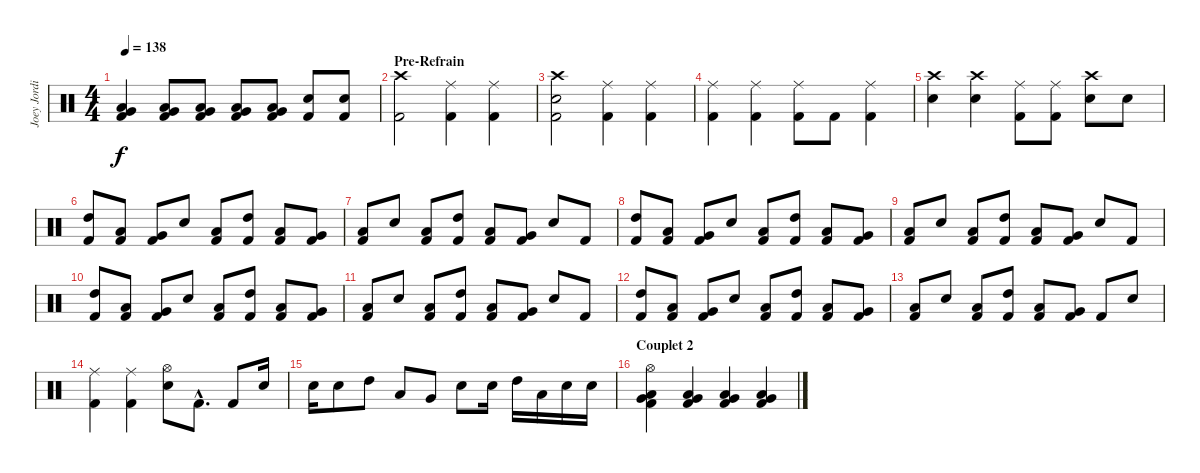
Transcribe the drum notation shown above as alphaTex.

\track ("Joey Jordison" "Joey Jordi") {instrument percussion}
\staff {score}
\articulation defaults
\ts (4 4)
\tempo 138
\clef neutral
\ks c
("Kick (hit) 2" "Very Low Tom (hit)" "Low Tom (hit)").4{dy f} ("Kick (hit) 2" "Very Low Tom (hit)" "Low Tom (hit)").8 ("Kick (hit) 2" "Very Low Tom (hit)" "Low Tom (hit)").8 ("Kick (hit) 2" "Very Low Tom (hit)" "Low Tom (hit)").8 ("Kick (hit) 2" "Very Low Tom (hit)" "Low Tom (hit)").8 ("Kick (hit) 2" "Electric Snare (hit)").8 ("Kick (hit) 2" "Electric Snare (hit)").8 |
\section ("" "Pre-Refrain")
("Crash high (hit)" "Kick (hit) 2").2 ("Ride (middle)" "Kick (hit) 2").4 ("Ride (middle)" "Kick (hit) 2").4 |
("Crash high (hit)" "Electric Snare (hit)" "Kick (hit) 2").2 ("Ride (middle)" "Kick (hit) 2").4 ("Ride (middle)" "Kick (hit) 2").4 |
("Ride (middle)" "Kick (hit) 2").4 ("Ride (middle)" "Kick (hit) 2").4 ("Ride (middle)" "Kick (hit) 2").8 "Kick (hit) 2".8 ("Ride (middle)" "Kick (hit) 2").4 |
("Crash high (hit)" "Electric Snare (hit)").4 ("Crash high (hit)" "Electric Snare (hit)").4 ("Ride (middle)" "Kick (hit) 2").8 ("Ride (middle)" "Kick (hit) 2").8 ("Crash high (hit)" "Electric Snare (hit)").8 "Electric Snare (hit)".8 |
("High Tom (hit)" "Kick (hit) 2").8 ("Low Tom (hit)" "Kick (hit) 2").8 ("Very Low Tom (hit)" "Kick (hit) 2").8 "Electric Snare (hit)".8 ("Low Tom (hit)" "Kick (hit) 2").8 ("High Tom (hit)" "Kick (hit) 2").8 ("Low Tom (hit)" "Kick (hit) 2").8 ("Very Low Tom (hit)" "Kick (hit) 2").8 |
("Low Tom (hit)" "Kick (hit) 2").8 "Electric Snare (hit)".8 ("Low Tom (hit)" "Kick (hit) 2").8 ("High Tom (hit)" "Kick (hit) 2").8 ("Low Tom (hit)" "Kick (hit) 2").8 ("Very Low Tom (hit)" "Kick (hit) 2").8 "Electric Snare (hit)".8 "Kick (hit) 2".8 |
("High Tom (hit)" "Kick (hit) 2").8 ("Low Tom (hit)" "Kick (hit) 2").8 ("Very Low Tom (hit)" "Kick (hit) 2").8 "Electric Snare (hit)".8 ("Low Tom (hit)" "Kick (hit) 2").8 ("High Tom (hit)" "Kick (hit) 2").8 ("Low Tom (hit)" "Kick (hit) 2").8 ("Very Low Tom (hit)" "Kick (hit) 2").8 |
("Low Tom (hit)" "Kick (hit) 2").8 "Electric Snare (hit)".8 ("Low Tom (hit)" "Kick (hit) 2").8 ("High Tom (hit)" "Kick (hit) 2").8 ("Low Tom (hit)" "Kick (hit) 2").8 ("Very Low Tom (hit)" "Kick (hit) 2").8 "Electric Snare (hit)".8 "Kick (hit) 2".8 |
("High Tom (hit)" "Kick (hit) 2").8 ("Low Tom (hit)" "Kick (hit) 2").8 ("Very Low Tom (hit)" "Kick (hit) 2").8 "Electric Snare (hit)".8 ("Low Tom (hit)" "Kick (hit) 2").8 ("High Tom (hit)" "Kick (hit) 2").8 ("Low Tom (hit)" "Kick (hit) 2").8 ("Very Low Tom (hit)" "Kick (hit) 2").8 |
("Low Tom (hit)" "Kick (hit) 2").8 "Electric Snare (hit)".8 ("Low Tom (hit)" "Kick (hit) 2").8 ("High Tom (hit)" "Kick (hit) 2").8 ("Low Tom (hit)" "Kick (hit) 2").8 ("Very Low Tom (hit)" "Kick (hit) 2").8 "Electric Snare (hit)".8 "Kick (hit) 2".8 |
("High Tom (hit)" "Kick (hit) 2").8 ("Low Tom (hit)" "Kick (hit) 2").8 ("Very Low Tom (hit)" "Kick (hit) 2").8 "Electric Snare (hit)".8 ("Low Tom (hit)" "Kick (hit) 2").8 ("High Tom (hit)" "Kick (hit) 2").8 ("Low Tom (hit)" "Kick (hit) 2").8 ("Very Low Tom (hit)" "Kick (hit) 2").8 |
("Low Tom (hit)" "Kick (hit) 2").8 "Electric Snare (hit)".8 ("Low Tom (hit)" "Kick (hit) 2").8 ("High Tom (hit)" "Kick (hit) 2").8 ("Low Tom (hit)" "Kick (hit) 2").8 ("Very Low Tom (hit)" "Kick (hit) 2").8 "Kick (hit) 2".8 "Electric Snare (hit)".8 |
("Ride (middle)" "Kick (hit) 2").4 ("Ride (middle)" "Kick (hit) 2").4 ("Hi-Hat (open)" "Electric Snare (hit)").8 "Kick (hit) 2"{hac}.8{d} "Kick (hit) 2".8 "Electric Snare (hit)".16 |
"Electric Snare (hit)".16 "Electric Snare (hit)".8 "High Tom (hit)".8 "Low Tom (hit)".8 "Very Low Tom (hit)".8 "Electric Snare (hit)".8 "Electric Snare (hit)".16 "High Tom (hit)".16 "Low Tom (hit)".16 "Electric Snare (hit)".16 "Electric Snare (hit)".16 |
\section ("" "Couplet 2")
("Hi-Hat (open)" "Kick (hit) 2" "Very Low Tom (hit)" "Low Tom (hit)").4 ("Kick (hit) 2" "Very Low Tom (hit)" "Low Tom (hit)").4 ("Kick (hit) 2" "Very Low Tom (hit)" "Low Tom (hit)").4 ("Kick (hit) 2" "Very Low Tom (hit)" "Low Tom (hit)").4
